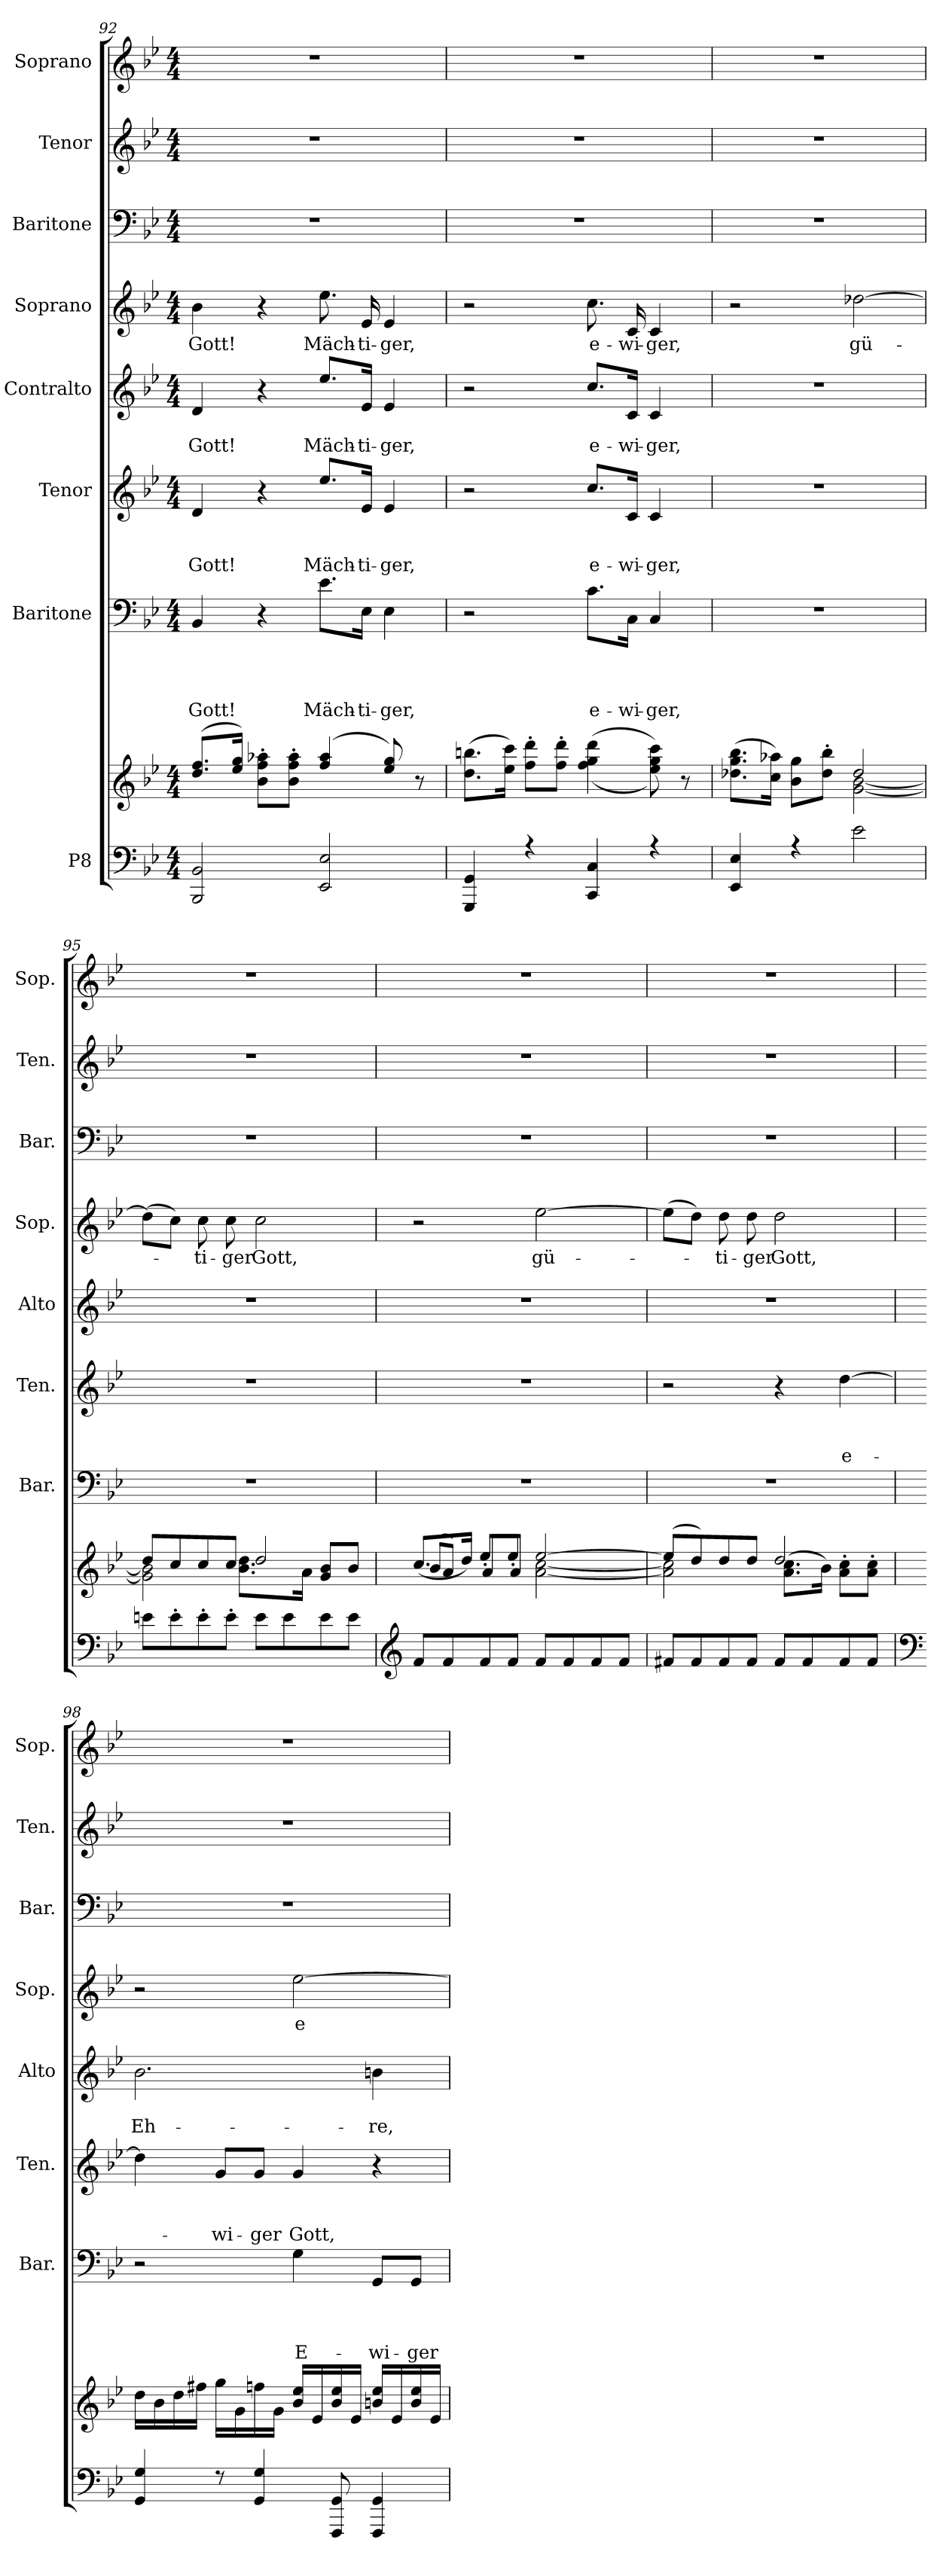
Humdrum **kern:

**kern	**kern	**kern	**text	**text	**text	**text	**kern	**text	**text	**text	**kern	**text	**text	**kern	**text	**kern	**kern	**kern
*part8	*part8	*part7	*part7	*part7	*part7	*part7	*part6	*part6	*part6	*part6	*part5	*part5	*part5	*part4	*part4	*part3	*part2	*part1
*staff9	*staff8	*staff7	*staff7	*staff7	*staff7	*staff7	*staff6	*staff6	*staff6	*staff6	*staff5	*staff5	*staff5	*staff4	*staff4	*staff3	*staff2	*staff1
*I"P8	*	*I"Baritone	*	*	*	*	*I"Tenor	*	*	*	*I"Contralto	*	*	*I"Soprano	*	*I"Baritone	*I"Tenor	*I"Soprano
*	*	*I'Bar.	*	*	*	*	*I'Ten.	*	*	*	*I'Alto	*	*	*I'Sop.	*	*I'Bar.	*I'Ten.	*I'Sop.
*clefF4	*	*clefF4	*	*	*	*	*clefG2	*	*	*	*clefG2	*	*	*clefG2	*	*clefF4	*clefG2	*clefG2
*	*	*	*	*	*	*	*ITrd7c12	*	*	*	*	*	*	*	*	*	*ITrd7c12	*
*k[b-e-]	*k[b-e-]	*k[b-e-]	*	*	*	*	*k[b-e-]	*	*	*	*k[b-e-]	*	*	*k[b-e-]	*	*k[b-e-]	*k[b-e-]	*k[b-e-]
*B-:	*B-:	*B-:	*	*	*	*	*B-:	*	*	*	*B-:	*	*	*B-:	*	*B-:	*B-:	*B-:
*M4/4	*M4/4	*M4/4	*	*	*	*	*M4/4	*	*	*	*M4/4	*	*	*M4/4	*	*M4/4	*M4/4	*M4/4
=92	=92	=92	=92	=92	=92	=92	=92	=92	=92	=92	=92	=92	=92	=92	=92	=92	=92	=92
*^	*^	*	*	*	*	*	*	*	*	*	*	*	*	*	*	*	*	*
*	*	*	*^	*	*	*	*	*	*	*	*	*	*	*	*	*	*	*	*	*
!	!	!	!	!	!	!	!	!	!LO:LY:b	!	!	!	!LO:LY:b	!	!	!LO:LY:b	!	!LO:LY:b	!	!	!
2BBB-/ 2BB-/	1ryy	1ryy	1ryy	(>8.dd/ 8.ff/L	4BB-/	.	.	.	Gott!	4D/	.	.	Gott!	4d/	.	Gott!	4b-\	Gott!	1r	1r	1r
.	.	.	.	16ee-/ 16gg/Jk)	.	.	.	.	.	.	.	.	.	.	.	.	.	.	.	.	.
.	.	.	.	8b-\'> 8ff\'> 8aa-X\'>L	4r	.	.	.	.	4r	.	.	.	4r	.	.	4r	.	.	.	.
.	.	.	.	8b-\'> 8ff\'> 8aa-\'>J	.	.	.	.	.	.	.	.	.	.	.	.	.	.	.	.	.
!	!	!	!	!	!	!	!	!	!LO:LY:b	!	!	!	!LO:LY:b	!	!	!LO:LY:b	!	!LO:LY:b	!	!	!
2EE-/ 2E-/	.	.	.	(>4ff/ 4aa-/	8.e-\L	.	.	.	Mäch-	8.e-/L	.	.	Mäch-	8.ee-/L	.	Mäch-	8.ee-\	Mäch-	.	.	.
!	!	!	!	!	!	!	!	!	!LO:LY:b	!	!	!	!LO:LY:b	!	!	!LO:LY:b	!	!LO:LY:b	!	!	!
.	.	.	.	.	16E-\Jk	.	.	.	-ti-	16E-/Jk	.	.	-ti-	16e-/Jk	.	-ti-	16e-/	-ti-	.	.	.
!	!	!	!	!	!	!	!	!	!LO:LY:b	!	!	!	!LO:LY:b	!	!	!LO:LY:b	!	!LO:LY:b	!	!	!
.	.	.	.	8ee-/ 8gg/)	4E-\	.	.	.	-ger,	4E-/	.	.	-ger,	4e-/	.	-ger,	4e-/	-ger,	.	.	.
.	.	.	.	8r	.	.	.	.	.	.	.	.	.	.	.	.	.	.	.	.	.
=93	=93	=93	=93	=93	=93	=93	=93	=93	=93	=93	=93	=93	=93	=93	=93	=93	=93	=93	=93	=93	=93
4GGG/ 4GG/	1ryy	1ryy	1ryy	(>8.dd\ 8.bbn\L	2r	.	.	.	.	2r	.	.	.	2r	.	.	2r	.	1r	1r	1r
.	.	.	.	16ee-\ 16ccc\Jk)	.	.	.	.	.	.	.	.	.	.	.	.	.	.	.	.	.
4r	.	.	.	8ff\'> 8ddd\'>L	.	.	.	.	.	.	.	.	.	.	.	.	.	.	.	.	.
.	.	.	.	8ff\'> 8ddd\'>J	.	.	.	.	.	.	.	.	.	.	.	.	.	.	.	.	.
!	!	!	!	!	!	!	!	!	!LO:LY:b	!	!	!	!LO:LY:b	!	!	!LO:LY:b	!	!LO:LY:b	!	!	!
4CC/ 4C/	.	.	.	(>(<4ff\ 4gg\ 4ddd\	8.c\L	.	.	.	e-	8.c/L	.	.	e-	8.cc/L	.	e-	8.cc\	e-	.	.	.
!	!	!	!	!	!	!	!	!	!LO:LY:b	!	!	!	!LO:LY:b	!	!	!LO:LY:b	!	!LO:LY:b	!	!	!
.	.	.	.	.	16C\Jk	.	.	.	-wi-	16C/Jk	.	.	-wi-	16c/Jk	.	-wi-	16c/	-wi-	.	.	.
!	!	!	!	!	!	!	!	!	!LO:LY:b	!	!	!	!LO:LY:b	!	!	!LO:LY:b	!	!LO:LY:b	!	!	!
4r	.	.	.	8ee-\ 8gg\ 8ccc\))	4C/	.	.	.	-ger,	4C/	.	.	-ger,	4c/	.	-ger,	4c/	-ger,	.	.	.
.	.	.	.	8r	.	.	.	.	.	.	.	.	.	.	.	.	.	.	.	.	.
=94	=94	=94	=94	=94	=94	=94	=94	=94	=94	=94	=94	=94	=94	=94	=94	=94	=94	=94	=94	=94	=94
4EE-/ 4E-/	1ryy	1ryy	2ryy	(>8.dd-X\ 8.gg\ 8.bb-\L	1r	.	.	.	.	1r	.	.	.	1r	.	.	2r	.	1r	1r	1r
.	.	.	.	16cc\ 16aa-X\Jk)	.	.	.	.	.	.	.	.	.	.	.	.	.	.	.	.	.
4r	.	.	.	8b-\ 8gg\L	.	.	.	.	.	.	.	.	.	.	.	.	.	.	.	.	.
.	.	.	.	8dd-\'> 8bb-\'>J	.	.	.	.	.	.	.	.	.	.	.	.	.	.	.	.	.
!	!	!	!	!	!	!	!	!	!	!	!	!	!	!	!	!	!	!LO:LY:b	!	!	!
2e-\	.	.	[<2g\ [<2b-\	2dd-/	.	.	.	.	.	.	.	.	.	.	.	.	[>2dd-X\	gü-	.	.	.
!!LO:PB:g=z
=95	=95	=95	=95	=95	=95	=95	=95	=95	=95	=95	=95	=95	=95	=95	=95	=95	=95	=95	=95	=95	=95
8en\L	1ryy	1ryy	2g\] 2b-\]	8dd/L	1r	.	.	.	.	1r	.	.	.	1r	.	.	(>8dd-\L]	.	1r	1r	1r
8e'>\	.	.	.	8cc/	.	.	.	.	.	.	.	.	.	.	.	.	8cc\J)	.	.	.	.
!	!	!	!	!	!	!	!	!	!	!	!	!	!	!	!	!	!	!LO:LY:b	!	!	!
8e'>\	.	.	.	8cc/	.	.	.	.	.	.	.	.	.	.	.	.	8cc\	-ti-	.	.	.
!	!	!	!	!	!	!	!	!	!	!	!	!	!	!	!	!	!	!LO:LY:b	!	!	!
8e'>\J	.	.	.	8cc/J	.	.	.	.	.	.	.	.	.	.	.	.	8cc\	-ger	.	.	.
!	!	!	!	!	!	!	!	!	!	!	!	!	!	!	!	!	!	!LO:LY:b	!	!	!
8e\L	.	.	2dd/	8.b-\ 8.dd\L	.	.	.	.	.	.	.	.	.	.	.	.	2cc\	Gott,	.	.	.
8e\	.	.	.	.	.	.	.	.	.	.	.	.	.	.	.	.	.	.	.	.	.
.	.	.	.	16a\Jk	.	.	.	.	.	.	.	.	.	.	.	.	.	.	.	.	.
8e\	.	.	.	8g/ 8b-/L	.	.	.	.	.	.	.	.	.	.	.	.	.	.	.	.	.
8e\J	.	.	.	8b-/J	.	.	.	.	.	.	.	.	.	.	.	.	.	.	.	.	.
=96	=96	=96	=96	=96	=96	=96	=96	=96	=96	=96	=96	=96	=96	=96	=96	=96	=96	=96	=96	=96	=96
*clefG2	*	*	*	*	*	*	*	*	*	*	*	*	*	*	*	*	*	*	*	*	*
8f/L	1ryy	1ryy	(>8.cc/L	(<8b-/L	1r	.	.	.	.	1r	.	.	.	1r	.	.	2r	.	1r	1r	1r
8f/	.	.	.	8a/J)	.	.	.	.	.	.	.	.	.	.	.	.	.	.	.	.	.
.	.	.	16dd/Jk)	.	.	.	.	.	.	.	.	.	.	.	.	.	.	.	.	.	.
8f/	.	.	8ee-'</L	8a/L	.	.	.	.	.	.	.	.	.	.	.	.	.	.	.	.	.
8f/J	.	.	8ee-'</J	8a/J	.	.	.	.	.	.	.	.	.	.	.	.	.	.	.	.	.
!	!	!	!	!	!	!	!	!	!	!	!	!	!	!	!	!	!	!LO:LY:b	!	!	!
8f/L	.	.	[<2a\ [<2cc\	[>2ee-/	.	.	.	.	.	.	.	.	.	.	.	.	[>2ee-\	gü-	.	.	.
8f/	.	.	.	.	.	.	.	.	.	.	.	.	.	.	.	.	.	.	.	.	.
8f/	.	.	.	.	.	.	.	.	.	.	.	.	.	.	.	.	.	.	.	.	.
8f/J	.	.	.	.	.	.	.	.	.	.	.	.	.	.	.	.	.	.	.	.	.
=97	=97	=97	=97	=97	=97	=97	=97	=97	=97	=97	=97	=97	=97	=97	=97	=97	=97	=97	=97	=97	=97
8f#X/L	1ryy	1ryy	2a\] 2cc\]	(>8ee-/L]	1r	.	.	.	.	2r	.	.	.	1r	.	.	(>8ee-\L]	.	1r	1r	1r
8f#/	.	.	.	8dd/)	.	.	.	.	.	.	.	.	.	.	.	.	8dd\J)	.	.	.	.
!	!	!	!	!	!	!	!	!	!	!	!	!	!	!	!	!	!	!LO:LY:b	!	!	!
8f#/	.	.	.	8dd/	.	.	.	.	.	.	.	.	.	.	.	.	8dd\	-ti-	.	.	.
!	!	!	!	!	!	!	!	!	!	!	!	!	!	!	!	!	!	!LO:LY:b	!	!	!
8f#/J	.	.	.	8dd/J	.	.	.	.	.	.	.	.	.	.	.	.	8dd\	-ger	.	.	.
!	!	!	!	!	!	!	!	!	!	!	!	!	!	!	!	!	!	!LO:LY:b	!	!	!
8f#/L	.	.	2dd/	(>8.a\ 8.cc\L	.	.	.	.	.	4r	.	.	.	.	.	.	2dd\	Gott,	.	.	.
8f#/	.	.	.	.	.	.	.	.	.	.	.	.	.	.	.	.	.	.	.	.	.
.	.	.	.	16b-\Jk)	.	.	.	.	.	.	.	.	.	.	.	.	.	.	.	.	.
!	!	!	!	!	!	!	!	!	!	!	!	!	!LO:LY:b	!	!	!	!	!	!	!	!
8f#/	.	.	.	8a\'> 8cc\'>L	.	.	.	.	.	[>4d\	.	.	e-	.	.	.	.	.	.	.	.
8f#/J	.	.	.	8a\'> 8cc\'>J	.	.	.	.	.	.	.	.	.	.	.	.	.	.	.	.	.
!!LO:PB:g=z
=98	=98	=98	=98	=98	=98	=98	=98	=98	=98	=98	=98	=98	=98	=98	=98	=98	=98	=98	=98	=98	=98
*clefF4	*	*	*	*	*	*	*	*	*	*	*	*	*	*	*	*	*	*	*	*	*
!	!	!	!	!	!	!	!	!	!	!	!	!	!	!	!	!LO:LY:b	!	!	!	!	!
4GG/ 4G/	1ryy	1ryy	1ryy	16dd\LL	2r	.	.	.	.	4d\]	.	.	.	2.b-\	.	Eh-	2r	.	1r	1r	1r
.	.	.	.	16b-\	.	.	.	.	.	.	.	.	.	.	.	.	.	.	.	.	.
.	.	.	.	16dd\	.	.	.	.	.	.	.	.	.	.	.	.	.	.	.	.	.
.	.	.	.	16ff#X\JJ	.	.	.	.	.	.	.	.	.	.	.	.	.	.	.	.	.
!	!	!	!	!	!	!	!	!	!	!	!	!	!LO:LY:b	!	!	!	!	!	!	!	!
8r	.	.	.	16gg\LL	.	.	.	.	.	8G/L	.	.	-wi-	.	.	.	.	.	.	.	.
.	.	.	.	16g\	.	.	.	.	.	.	.	.	.	.	.	.	.	.	.	.	.
!	!	!	!	!	!	!	!	!	!	!	!	!	!LO:LY:b	!	!	!	!	!	!	!	!
4GG/ 4G/	.	.	.	16ffn\	.	.	.	.	.	8G/J	.	.	-ger	.	.	.	.	.	.	.	.
.	.	.	.	16g\JJ	.	.	.	.	.	.	.	.	.	.	.	.	.	.	.	.	.
!	!	!	!	!	!	!	!	!	!LO:LY:b	!	!	!	!LO:LY:b	!	!	!	!	!LO:LY:b	!	!	!
.	.	.	.	16b-/ 16ee-/LL	4G\	.	.	.	E-	4G/	.	.	Gott,	.	.	.	[>2ee-\	e-	.	.	.
.	.	.	.	16e-/	.	.	.	.	.	.	.	.	.	.	.	.	.	.	.	.	.
8FFF/ 8GG/	.	.	.	16b-/ 16ee-/	.	.	.	.	.	.	.	.	.	.	.	.	.	.	.	.	.
.	.	.	.	16e-/JJ	.	.	.	.	.	.	.	.	.	.	.	.	.	.	.	.	.
!	!	!	!	!	!	!	!	!	!LO:LY:b	!	!	!	!	!	!	!LO:LY:b	!	!	!	!	!
4FFF/ 4GG/	.	.	.	16bn/ 16ee-/LL	8GG/L	.	.	.	-wi-	4r	.	.	.	4bn\	.	-re,	.	.	.	.	.
.	.	.	.	16e-/	.	.	.	.	.	.	.	.	.	.	.	.	.	.	.	.	.
!	!	!	!	!	!	!	!	!	!LO:LY:b	!	!	!	!	!	!	!	!	!	!	!	!
.	.	.	.	16b/ 16ee-/	8GG/J	.	.	.	-ger	.	.	.	.	.	.	.	.	.	.	.	.
.	.	.	.	16e-/JJ	.	.	.	.	.	.	.	.	.	.	.	.	.	.	.	.	.
*v	*v	*	*	*	*	*	*	*	*	*	*	*	*	*	*	*	*	*	*	*	*
*	*v	*v	*v	*	*	*	*	*	*	*	*	*	*	*	*	*	*	*	*	*
=	=	=	=	=	=	=	=	=	=	=	=	=	=	=	=	=	=	=
*-	*-	*-	*-	*-	*-	*-	*-	*-	*-	*-	*-	*-	*-	*-	*-	*-	*-	*-
